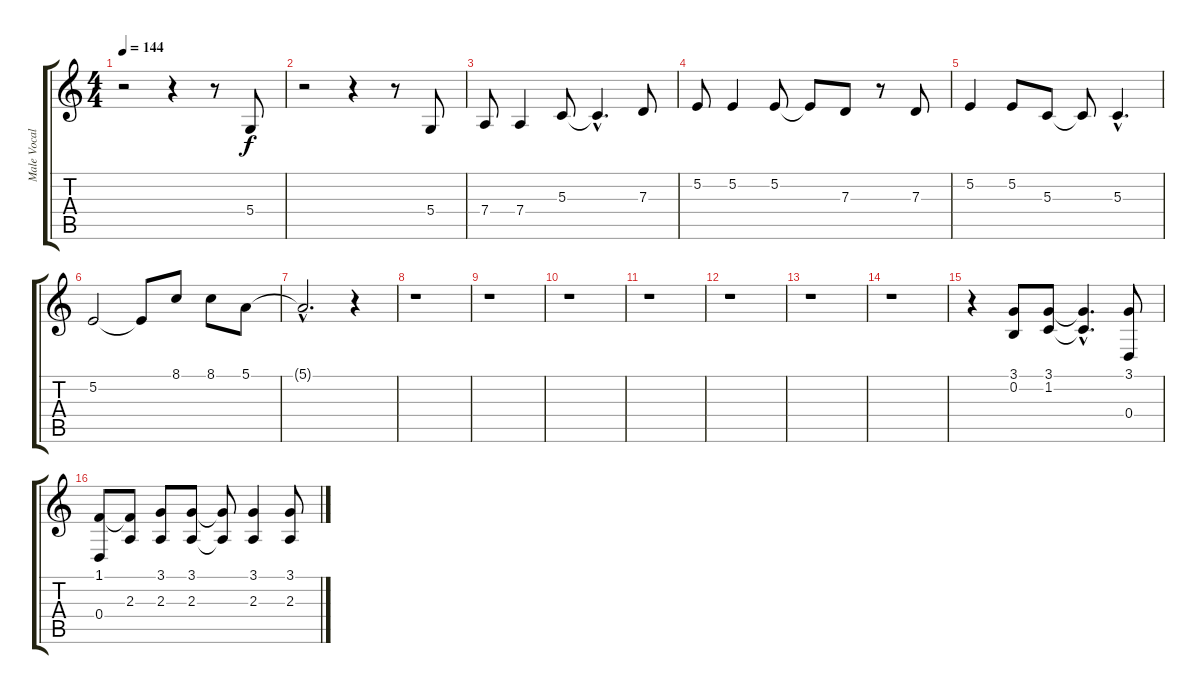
\track ("Male Vocals" "Male Vocal") {instrument harmonica}
\staff {score tabs}
\tuning (E4 B3 G3 D3 A2 E2) {hide}
\ts (4 4)
\tempo 144
\clef g2
\ks c
r.2{dy f} r.4 r.8 5.4.8 |
r.2 r.4 r.8 5.4.8 |
7.4.8 7.4.4 5.3.8 5.3{hac t}.4{d} 7.3.8 |
5.2.8 5.2.4 5.2.8 5.2{t}.8 7.3.8 r.8 7.3.8 |
5.2.4 5.2.8 5.3.8 5.3{t}.8 5.3{hac}.4{d} |
5.2.2 5.2{t}.8 8.1.8 8.1.8 5.1.8 |
5.1{hac t}.2{d} r.4 |
r.1 |
r.1 |
r.1 |
r.1 |
r.1 |
r.1 |
r.1 |
r.4 (3.1 0.2).8 (3.1 1.2).8 (3.1{hac t} 1.2{hac t}).4{d} (3.1 0.4).8 |
(1.1 0.4).8 (1.1{t} 2.3).8 (3.1 2.3).8 (3.1 2.3).8 (3.1{t} 2.3{t}).8 (3.1 2.3).4 (3.1 2.3).8
